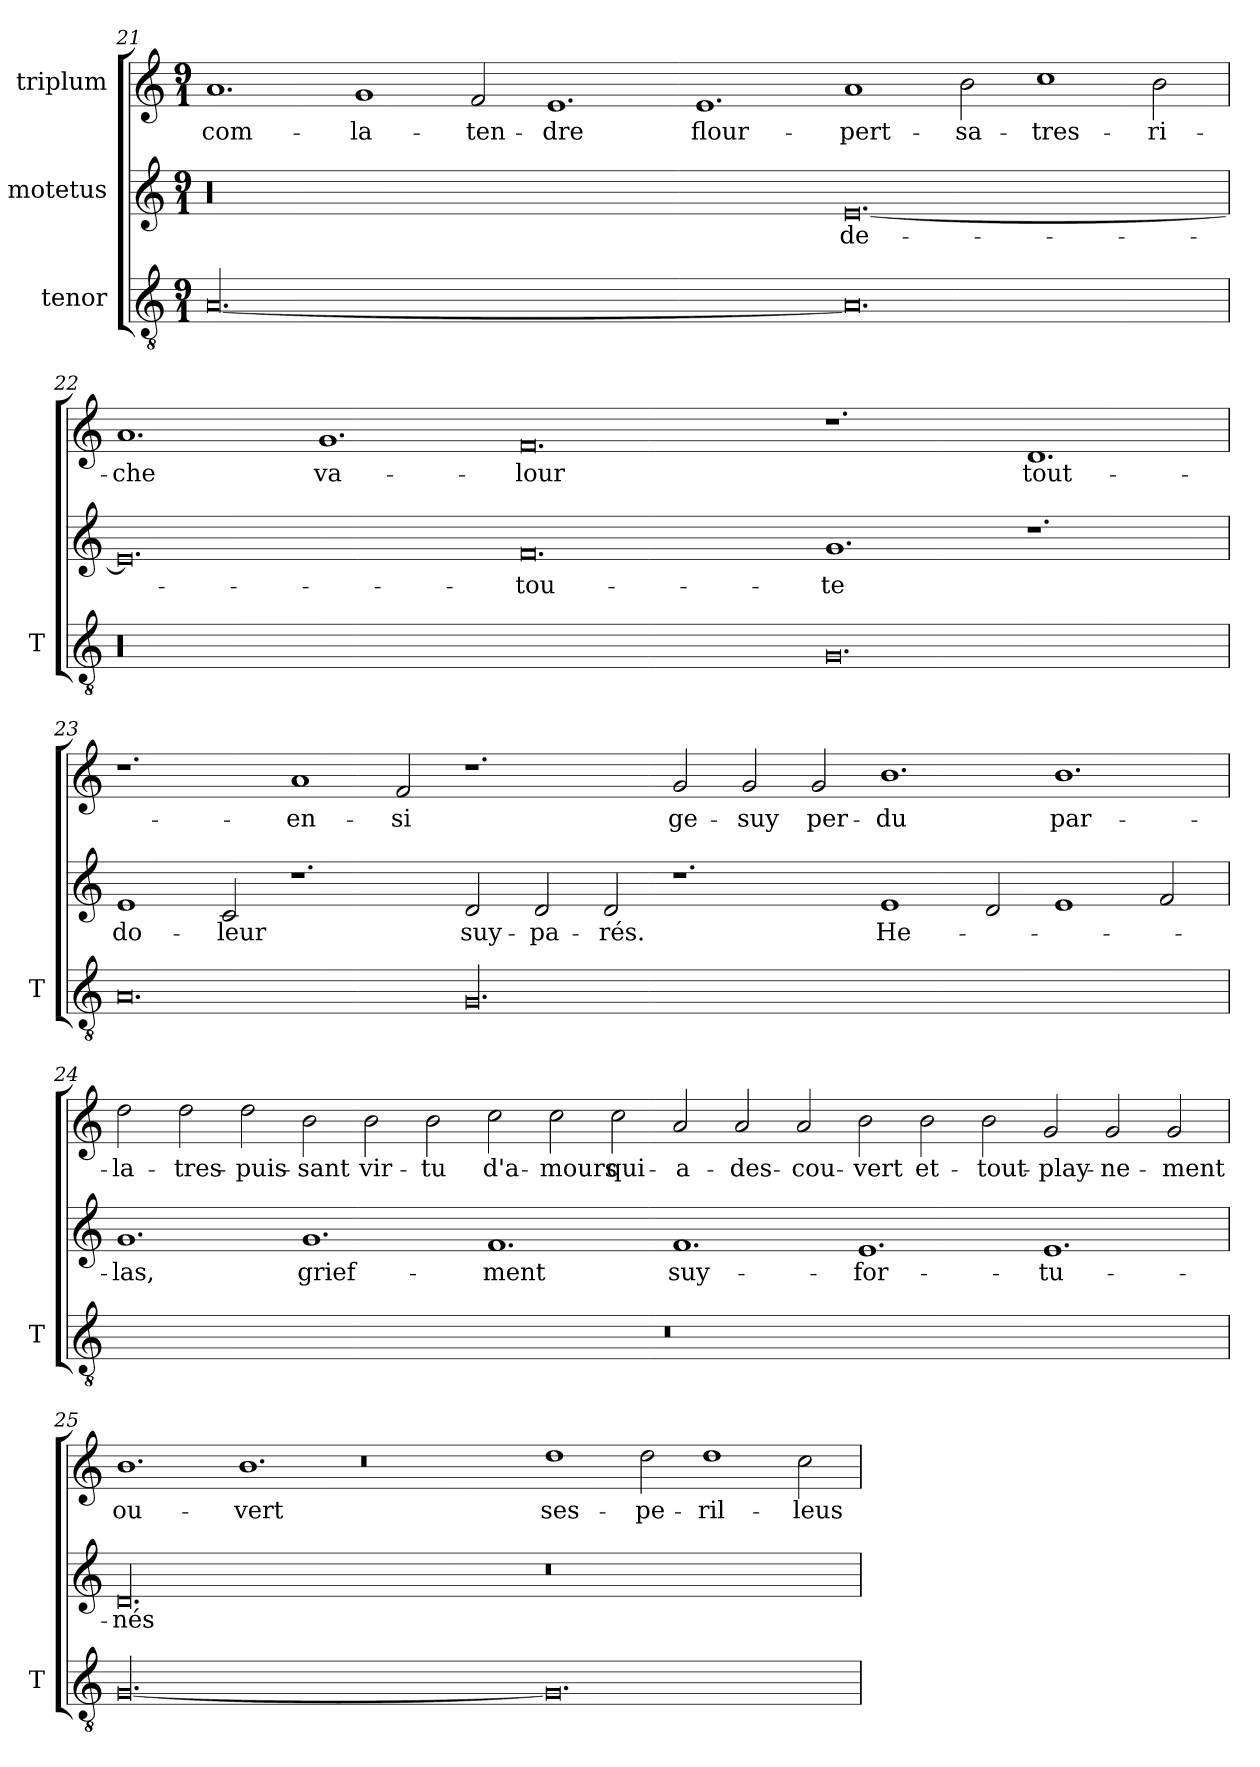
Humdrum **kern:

**kern	**kern	**text	**kern	**text
*part3	*part2	*part2	*part1	*part1
*staff3	*staff2	*staff2	*staff1	*staff1
*I"tenor	*I"motetus	*	*I"triplum	*
*I'T	*	*	*	*
!!LO:PB:g=z
*clefGv2	*clefG2	*	*clefG2	*
*k[]	*k[]	*	*k[]	*
*C:	*C:	*	*C:	*
*M9/1	*M9/1	*	*M9/1	*
=21	=21	=21	=21	=21
[00.A/	00.r	.	1.a/	com-
.	.	.	1g/	la-
.	.	.	2f/	ten-
.	.	.	1.e/	-dre
.	.	.	1.e/	flour-
0.A/]	[0.e/	de-	1a/	pert-
.	.	.	2b\	sa-
.	.	.	1cc\	tres-
.	.	.	2b\	ri-
=22	=22	=22	=22	=22
00.r	0.e/]	.	1.a/	-che
.	.	.	1.g/	va-
.	0.f/	tou-	0.f/	-lour
0.G/	1.g/	-te	1.r	.
.	1.r	.	1.d/	tout-
!!LO:LB:g=z
=23	=23	=23	=23	=23
0.A/	1e/	do-	1.r	.
.	2c/	-leur	.	.
.	1.r	.	1a/	en-
.	.	.	2f/	-si
00.G/	2d/	suy-	1.r	.
.	2d/	pa-	.	.
.	2d/	-rés.	.	.
.	1.r	.	2g/	ge-
.	.	.	2g/	-suy
.	.	.	2g/	per-
.	1e/	He-	1.b\	-du
.	2d/	.	.	.
.	1e/	.	1.b\	par-
.	2f/	.	.	.
!!LO:LB:g=z
=24	=24	=24	=24	=24
1%9r	1.g/	-las,	2dd\	la-
.	.	.	2dd\	tres-
.	.	.	2dd\	puis-
.	1.g/	grief-	2b\	-sant
.	.	.	2b\	vir-
.	.	.	2b\	-tu
.	1.f/	-ment	2cc\	d'a-
.	.	.	2cc\	-mours
.	.	.	2cc\	qui-
.	1.f/	suy-	2a/	a-
.	.	.	2a/	des-
.	.	.	2a/	-cou-
.	1.e/	for-	2b\	-vert
.	.	.	2b\	et-
.	.	.	2b\	tout-
.	1.e/	-tu-	2g/	play-
.	.	.	2g/	-ne-
.	.	.	2g/	-ment
!!LO:LB:g=z
=25	=25	=25	=25	=25
[00.G/	00.d/	-nés	1.b\	ou-
.	.	.	1.b\	-vert
.	.	.	0.r	.
0.G/]	0.r	.	1dd\	ses-
.	.	.	2dd\	pe-
.	.	.	1dd\	-ril-
.	.	.	2cc\	-leus
=	=	=	=	=
*-	*-	*-	*-	*-
